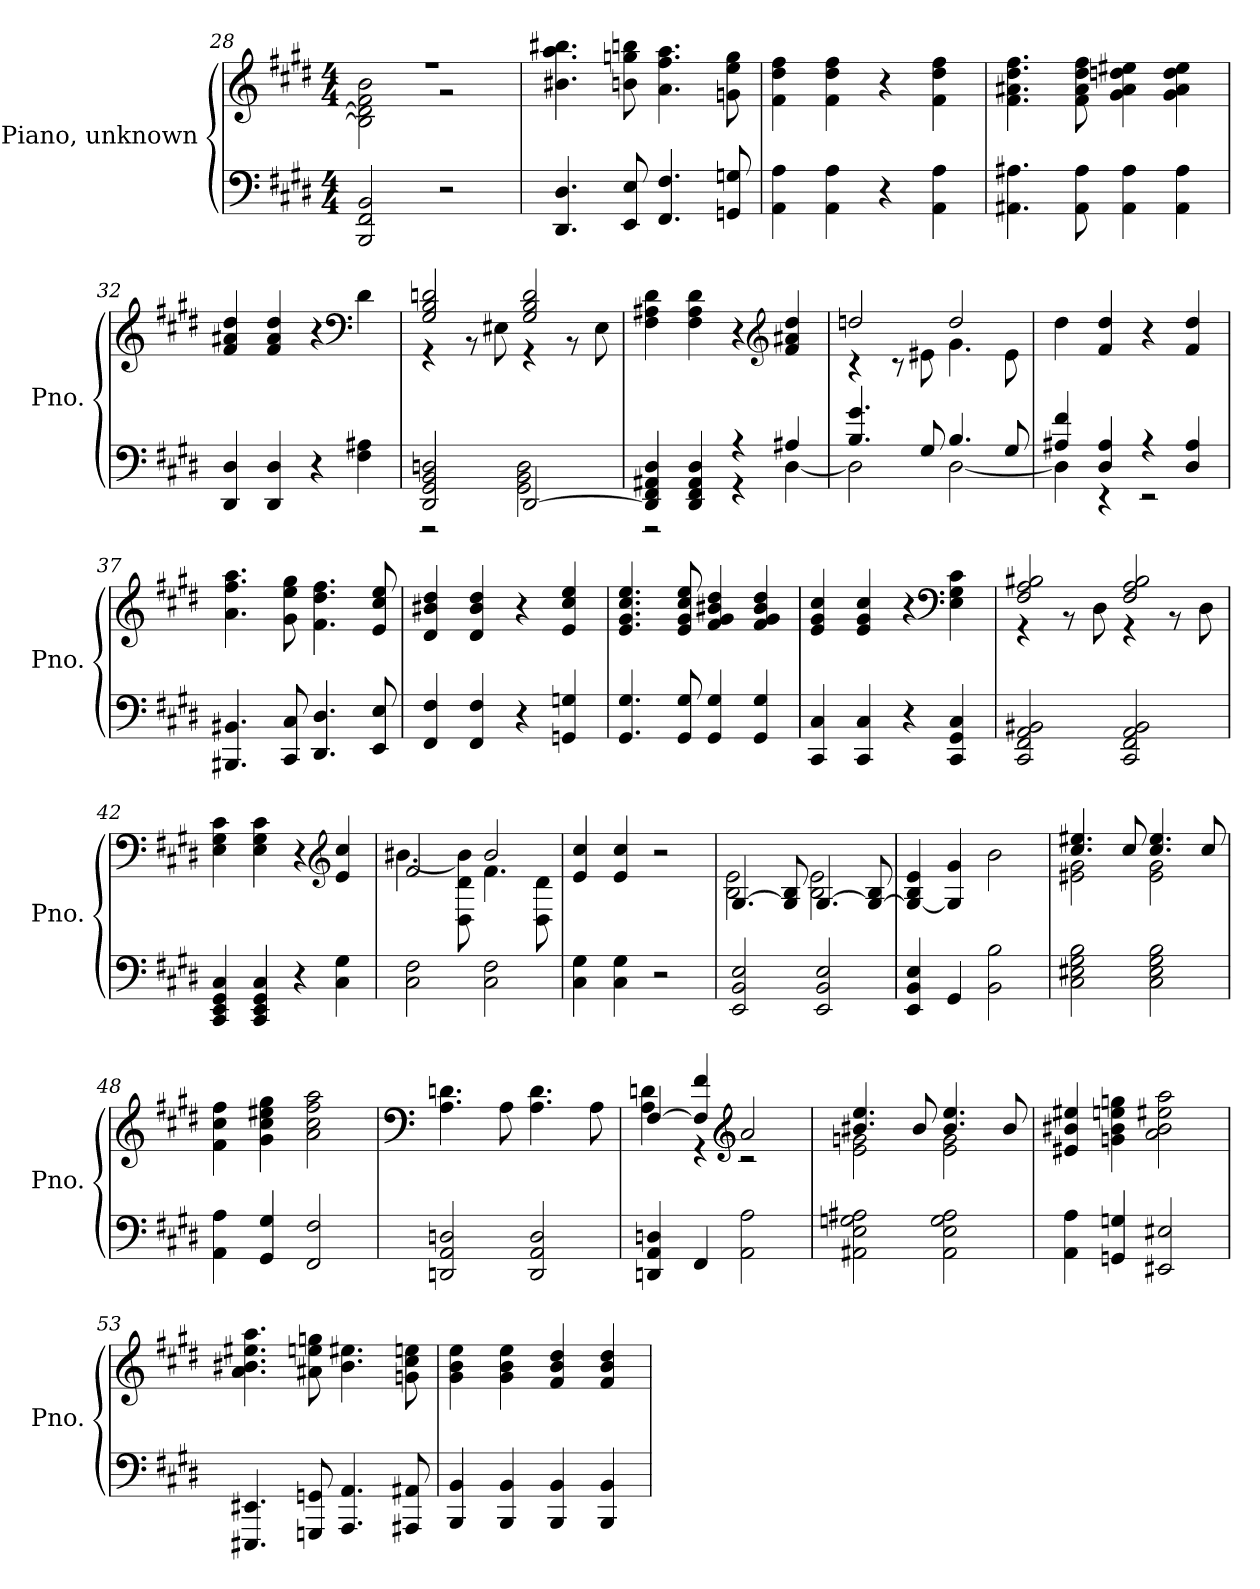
**kern	**kern
*part1	*part1
*staff2	*staff1
*I"Piano, unknown	*
*I'Pno.	*
*clefF4	*clefG2
*k[f#c#g#d#]	*k[f#c#g#d#]
*M4/4	*M4/4
=28	=28
*	*^
2BBB/ 2FF#/ 2BB/	1r	2B\] 2d#\] 2f#\ 2b\
2r	.	2r
*	*v	*v
=29	=29
4.DD#/ 4.D#/	4.b#X\ 4.aa\ 4.bb#X\
8EE/ 8E/	8bn\ 8ggn\ 8bbn\
4.FF#/ 4.F#/	4.a\ 4.ff#\ 4.aa\
8GGn/ 8Gn/	8gn\ 8ee\ 8gg\
!!LO:LB:g=z
=30	=30
4AA\ 4A\	4f#\ 4dd#\ 4ff#\
4AA\ 4A\	4f#\ 4dd#\ 4ff#\
4r	4r
4AA\ 4A\	4f#\ 4dd#\ 4ff#\
=31	=31
4.AA#X\ 4.A#X\	4.f#\ 4.a#X\ 4.dd#\ 4.ff#\
8AA#\ 8A#\	8f#\ 8a#\ 8dd#\ 8ff#\
4AA#\ 4A#\	4g#\ 4a#\ 4ddn\ 4ee#X\
4AA#\ 4A#\	4g#\ 4a#\ 4dd\ 4ee#\
=32	=32
4DD#/ 4D#/	4f#/ 4a#X/ 4dd#/
4DD#/ 4D#/	4f#/ 4a#/ 4dd#/
4r	4r
*	*clefF4
4F#\ 4A#X\	4d#\
=33	=33
*^	*^
2DD#/ 2GG#/ 2BB/ 2Dn/	2r	2G#/ 2B/ 2dn/	4r
.	.	.	8r
.	.	.	8E#X\
[2DD#/	2GG#\ 2BB\ 2D\	2G#/ 2B/ 2d/	4r
.	.	.	8r
.	.	.	8E#\
*	*	*v	*v
=34	=34	=34
4DD#/] 4FF#/ 4AA#X/ 4D#/	2r	4F#\ 4A#X\ 4d#\
4DD#/ 4FF#/ 4AA#/ 4D#/	.	4F#\ 4A#\ 4d#\
4r	4r	4r
*	*	*clefG2
4A#X/	[4D#\	4f#/ 4a#X/ 4dd#/
!!LO:PB:g=z
=35	=35	=35
*	*	*^
4.B/ 4.g#/	2D#\]	2ddn/	4r
.	.	.	8r
8G#/	.	.	8e#X\
4.B/	[2D#\	2dd/	4.g#\
8G#/	.	.	8e#\
*	*	*v	*v
=36	=36	=36
4A#X/ 4f#/	4D#\]	4dd#\
4D#/ 4A#/	4r	4f#/ 4dd#/
4r	2r	4r
4D#/ 4A#/	.	4f#/ 4dd#/
*v	*v	*
=37	=37
4.BBB#X/ 4.BB#X/	4.a\ 4.ff#\ 4.aa\
8CC#/ 8C#/	8g#\ 8ee\ 8gg#\
4.DD#/ 4.D#/	4.f#\ 4.dd#\ 4.ff#\
8EE/ 8E/	8e/ 8cc#/ 8ee/
=38	=38
4FF#/ 4F#/	4d#/ 4b#X/ 4dd#/
4FF#/ 4F#/	4d#/ 4b#/ 4dd#/
4r	4r
4GGn/ 4Gn/	4e/ 4cc#/ 4ee/
=39	=39
4.GG#/ 4.G#/	4.e/ 4.g#/ 4.cc#/ 4.ee/
8GG#/ 8G#/	8e/ 8g#/ 8cc#/ 8ee/
4GG#/ 4G#/	4f#/ 4g#/ 4b#X/ 4dd#/
4GG#/ 4G#/	4f#/ 4g#/ 4b#/ 4dd#/
=40	=40
4CC#/ 4C#/	4e/ 4g#/ 4cc#/
4CC#/ 4C#/	4e/ 4g#/ 4cc#/
4r	4r
*	*clefF4
4CC#/ 4GG#/ 4C#/	4E\ 4G#\ 4c#\
!!LO:LB:g=z
=41	=41
*	*^
2CC#/ 2FF#/ 2AA/ 2BB#X/	2F#/ 2A/ 2B#X/	4r
.	.	8r
.	.	8D#\
2CC#/ 2FF#/ 2AA/ 2BB#/	2F#/ 2A/ 2B#/	4r
.	.	8r
.	.	8D#\
*	*v	*v
=42	=42
4CC#/ 4EE/ 4GG#/ 4C#/	4E\ 4G#\ 4c#\
4CC#/ 4EE/ 4GG#/ 4C#/	4E\ 4G#\ 4c#\
4r	4r
*	*clefG2
4C#\ 4G#\	4e/ 4cc#/
=43	=43
*	*^
2C#\ 2F#\	2f#/	[4.b#X\
.	.	8D#\ 8d#\ 8b#\]
2C#\ 2F#\	2b#/	4.f#\
.	.	8D#\ 8d#\
*	*v	*v
=44	=44
4C#\ 4G#\	4e/ 4cc#/
4C#\ 4G#\	4e/ 4cc#/
2r	2r
=45	=45
*	*^
2EE/ 2BB/ 2E/	[4.G#/	2B\ 2e\
.	8G#/] 8B/	.
2EE/ 2BB/ 2E/	[4.G#/	2B\ 2e\
.	8G#/_ 8B/	.
*	*v	*v
=46	=46
4EE/ 4BB/ 4E/	4G#/_ 4B/ 4e/
4GG#/	4G#/] 4g#/
2BB\ 2B\	2b\
!!LO:LB:g=z
=47	=47
*	*^
2C#\ 2E#X\ 2G#\ 2B\	4.cc#/ 4.ee#X/	2e#X\ 2g#\
.	8cc#/	.
2C#\ 2E#\ 2G#\ 2B\	4.cc#/ 4.ee#/	2e#\ 2g#\
.	8cc#/	.
*	*v	*v
=48	=48
4AA\ 4A\	4f#\ 4cc#\ 4ff#\
4GG#/ 4G#/	4g#\ 4cc#\ 4ee#X\ 4gg#\
2FF#/ 2F#/	2a\ 2cc#\ 2ff#\ 2aa\
=49	=49
*	*clefF4
2DDn/ 2AA/ 2Dn/	4.A\ 4.dn\
.	8A\
2DD/ 2AA/ 2D/	4.A\ 4.d\
.	8A\
=50	=50
*	*^
4DDn/ 4AA/ 4Dn/	[4F#/	4A\ 4dn\
4FF#/	4F#/] 4f#/	4r
*	*clefG2	*
2AA\ 2A\	2a/	2r
=51	=51	=51
2AA#X\ 2E\ 2Gn\ 2A#X\	4.b#X/ 4.ee/	2e\ 2gn\
.	8b#/	.
2AA#\ 2E\ 2G\ 2A#\	4.b#/ 4.ee/	2e\ 2g\
.	8b#/	.
*	*v	*v
=52	=52
4AA\ 4A\	4e#X/ 4b#X/ 4ee#X/
4GGn/ 4Gn/	4gn\ 4b#\ 4een\ 4ggn\
2EE#X/ 2E#X/	2a\ 2b#\ 2ee#X\ 2aa\
!!LO:LB:g=z
=53	=53
4.EEE#X/ 4.EE#X/	4.a\ 4.b#X\ 4.ee#X\ 4.aa\
8GGGn/ 8GGn/	8a#X\ 8een\ 8ggn\
4.AAA/ 4.AA/	4.b#\ 4.ee#X\
8AAA#X/ 8AA#X/	8gn\ 8cc#\ 8een\
=54	=54
4BBB/ 4BB/	4g#\ 4b\ 4ee\
4BBB/ 4BB/	4g#\ 4b\ 4ee\
4BBB/ 4BB/	4f#/ 4b/ 4dd#/
4BBB/ 4BB/	4f#/ 4b/ 4dd#/
=	=
*-	*-
